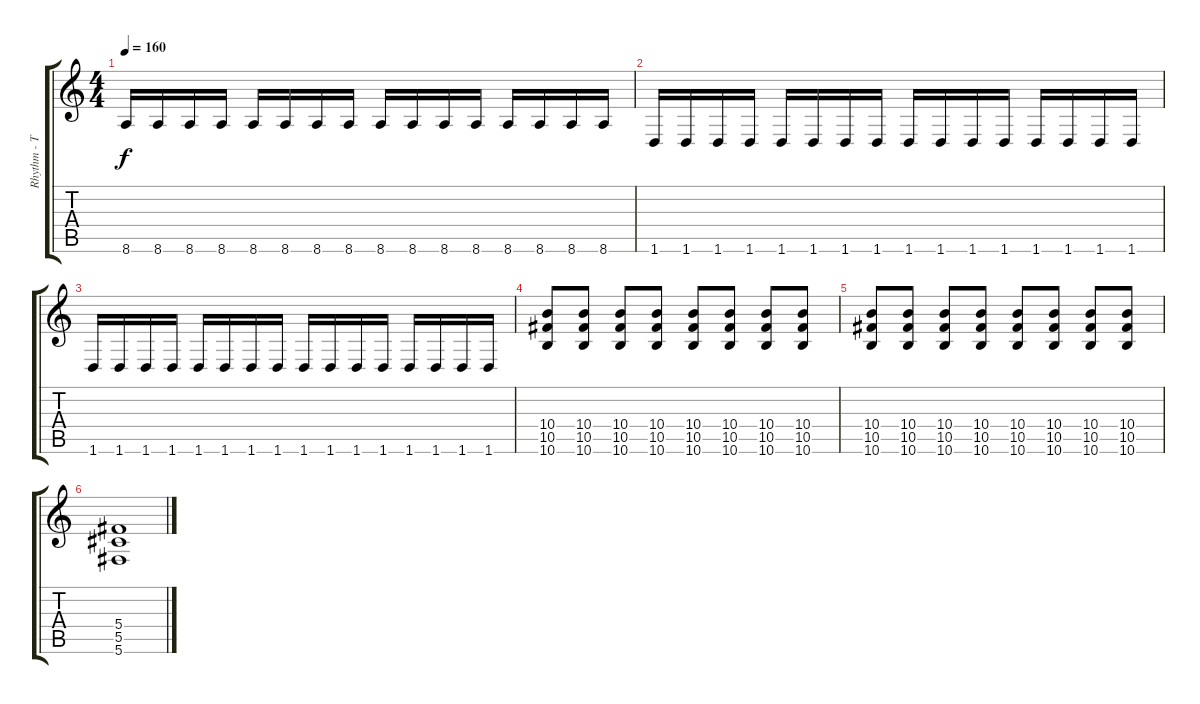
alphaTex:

\track ("Rhythm - Taylor York" "Rhythm - T") {instrument distortionguitar}
\staff {score tabs}
\tuning (Eb4 Bb3 Gb3 Db3 Ab2 Db2) {hide}
\ts (4 4)
\tempo 160
\clef g2
\ks c
8.6.16{dy f} 8.6.16 8.6.16 8.6.16 8.6.16 8.6.16 8.6.16 8.6.16 8.6.16 8.6.16 8.6.16 8.6.16 8.6.16 8.6.16 8.6.16 8.6.16 |
1.6.16 1.6.16 1.6.16 1.6.16 1.6.16 1.6.16 1.6.16 1.6.16 1.6.16 1.6.16 1.6.16 1.6.16 1.6.16 1.6.16 1.6.16 1.6.16 |
1.6.16 1.6.16 1.6.16 1.6.16 1.6.16 1.6.16 1.6.16 1.6.16 1.6.16 1.6.16 1.6.16 1.6.16 1.6.16 1.6.16 1.6.16 1.6.16 |
(10.4 10.5 10.6).8 (10.4 10.5 10.6).8 (10.4 10.5 10.6).8 (10.4 10.5 10.6).8 (10.4 10.5 10.6).8 (10.4 10.5 10.6).8 (10.4 10.5 10.6).8 (10.4 10.5 10.6).8 |
(10.4 10.5 10.6).8 (10.4 10.5 10.6).8 (10.4 10.5 10.6).8 (10.4 10.5 10.6).8 (10.4 10.5 10.6).8 (10.4 10.5 10.6).8 (10.4 10.5 10.6).8 (10.4 10.5 10.6).8 |
(5.4 5.5 5.6).1
